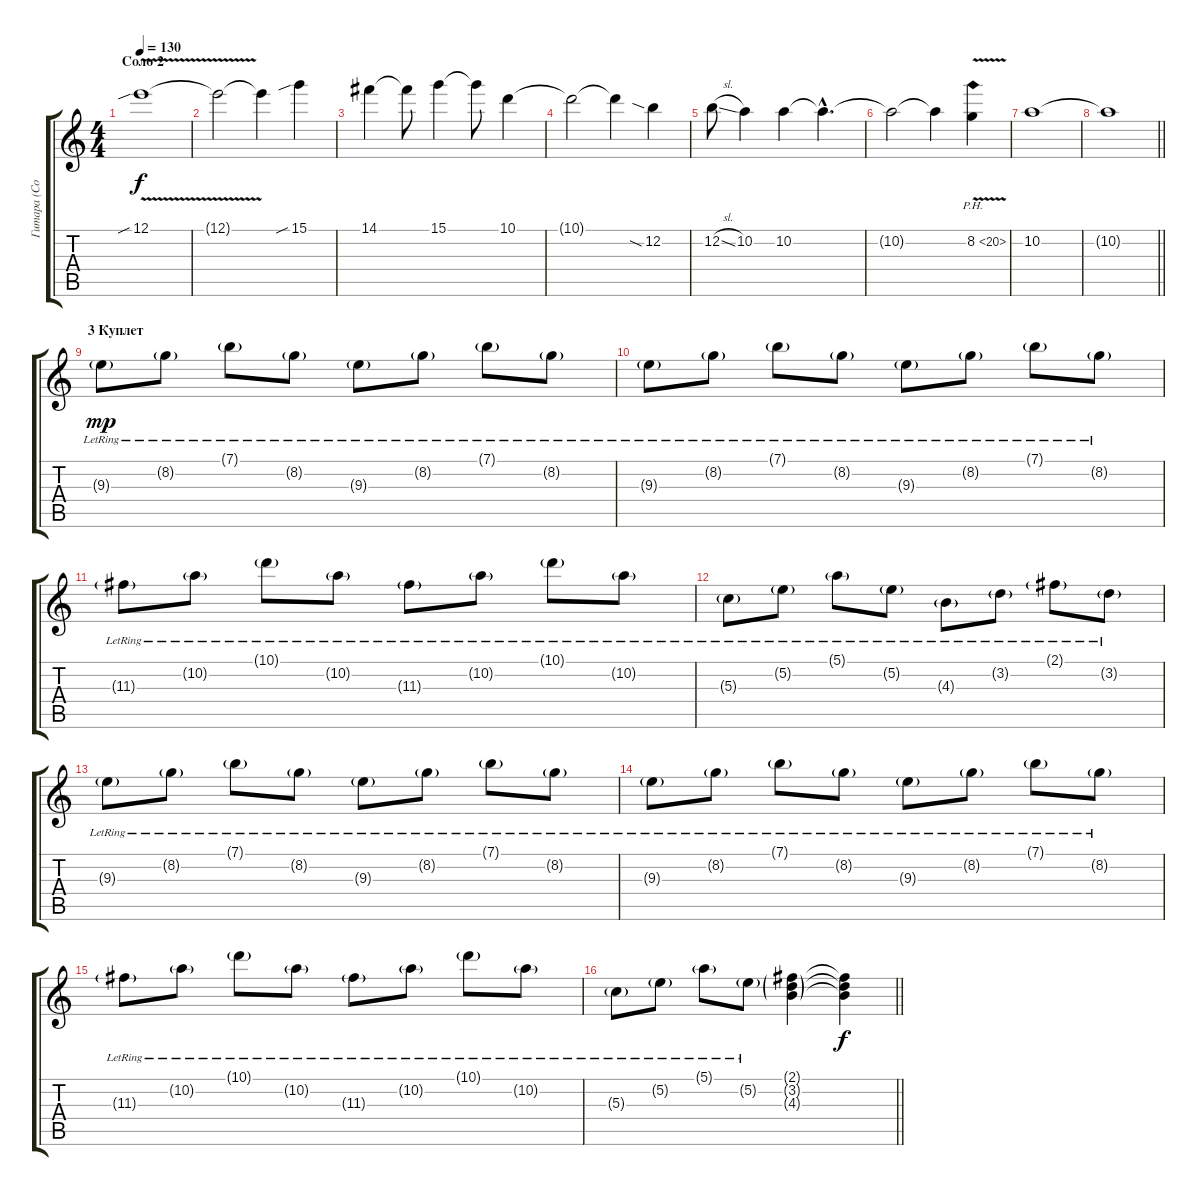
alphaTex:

\track ("Гитара (Соло)" "Гитара (Со") {instrument overdrivenguitar}
\staff {score tabs}
\tuning (E4 B3 G3 D3 A2 E2) {hide}
\ts (4 4)
\section ("" "Соло 2")
\tempo 130
\clef g2
\ks c
12.1{v sib}.1{dy f} |
12.1{t}.2 12.1{t}.4 15.1{sib}.4 |
14.1.4 14.1{t}.8 15.1.4 15.1{t}.8 10.1.4 |
10.1{t}.2 10.1{t}.4 12.2{sia}.4 |
12.2{sl}.8 10.2.4 10.2.4 10.2{hac t}.4{d} |
10.2{t}.2 10.2{t}.4 8.2{ph 12 v}.4 |
10.2.1 |
\barLineRight lightlight
10.2{t}.1 |
\section ("" "3 Куплет")
9.3{g lr}.8{dy mp instrument electricguitarclean} 8.2{g lr}.8 7.1{g lr}.8 8.2{g lr}.8 9.3{g lr}.8 8.2{g lr}.8 7.1{g lr}.8 8.2{g lr}.8 |
9.3{g lr}.8 8.2{g lr}.8 7.1{g lr}.8 8.2{g lr}.8 9.3{g lr}.8 8.2{g lr}.8 7.1{g lr}.8 8.2{g lr}.8 |
11.3{g lr}.8 10.2{g lr}.8 10.1{g lr}.8 10.2{g lr}.8 11.3{g lr}.8 10.2{g lr}.8 10.1{g lr}.8 10.2{g lr}.8 |
5.3{g lr}.8 5.2{g lr}.8 5.1{g lr}.8 5.2{g lr}.8 4.3{g lr}.8 3.2{g lr}.8 2.1{g lr}.8 3.2{g lr}.8 |
9.3{g lr}.8 8.2{g lr}.8 7.1{g lr}.8 8.2{g lr}.8 9.3{g lr}.8 8.2{g lr}.8 7.1{g lr}.8 8.2{g lr}.8 |
9.3{g lr}.8 8.2{g lr}.8 7.1{g lr}.8 8.2{g lr}.8 9.3{g lr}.8 8.2{g lr}.8 7.1{g lr}.8 8.2{g lr}.8 |
11.3{g lr}.8 10.2{g lr}.8 10.1{g lr}.8 10.2{g lr}.8 11.3{g lr}.8 10.2{g lr}.8 10.1{g lr}.8 10.2{g lr}.8 |
\barLineRight lightlight
5.3{g lr}.8 5.2{g lr}.8 5.1{g lr}.8 5.2{g lr}.8 (2.1{g} 3.2{g} 4.3{g}).4 (2.1{t} 3.2{t} 4.3{t}).4{dy f instrument overdrivenguitar}
